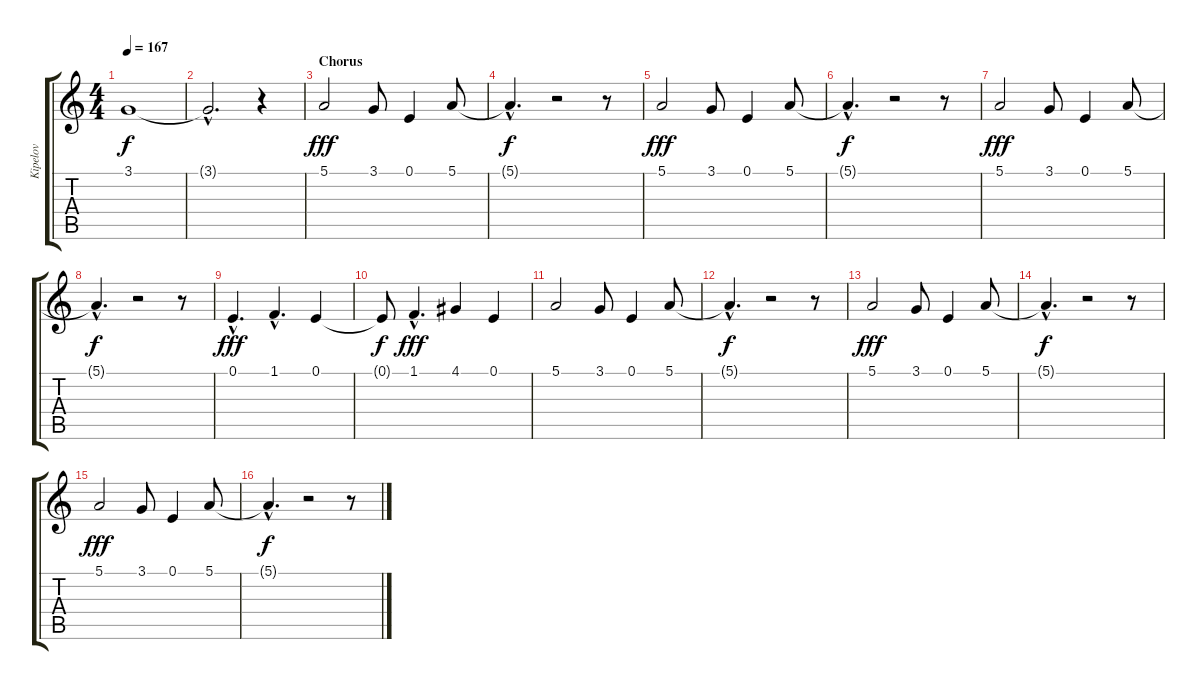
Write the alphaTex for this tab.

\track ("Kipelov" "Kipelov") {instrument tenorsax}
\staff {score tabs}
\tuning (E4 B3 G3 D3 A2 E2) {hide}
\ts (4 4)
\tempo 167
\clef g2
\ks c
3.1.1{dy f} |
3.1{hac t}.2{d} r.4 |
\section ("" "Chorus")
5.1.2{dy fff} 3.1.8 0.1.4 5.1.8 |
5.1{hac t}.4{d dy f} r.2 r.8 |
5.1.2{dy fff} 3.1.8 0.1.4 5.1.8 |
5.1{hac t}.4{d dy f} r.2 r.8 |
5.1.2{dy fff} 3.1.8 0.1.4 5.1.8 |
5.1{hac t}.4{d dy f} r.2 r.8 |
0.1{hac}.4{d dy fff} 1.1{hac}.4{d} 0.1.4 |
0.1{t}.8{dy f} 1.1{hac}.4{d dy fff} 4.1.4 0.1.4 |
5.1.2 3.1.8 0.1.4 5.1.8 |
5.1{hac t}.4{d dy f} r.2 r.8 |
5.1.2{dy fff} 3.1.8 0.1.4 5.1.8 |
5.1{hac t}.4{d dy f} r.2 r.8 |
5.1.2{dy fff} 3.1.8 0.1.4 5.1.8 |
5.1{hac t}.4{d dy f} r.2 r.8
